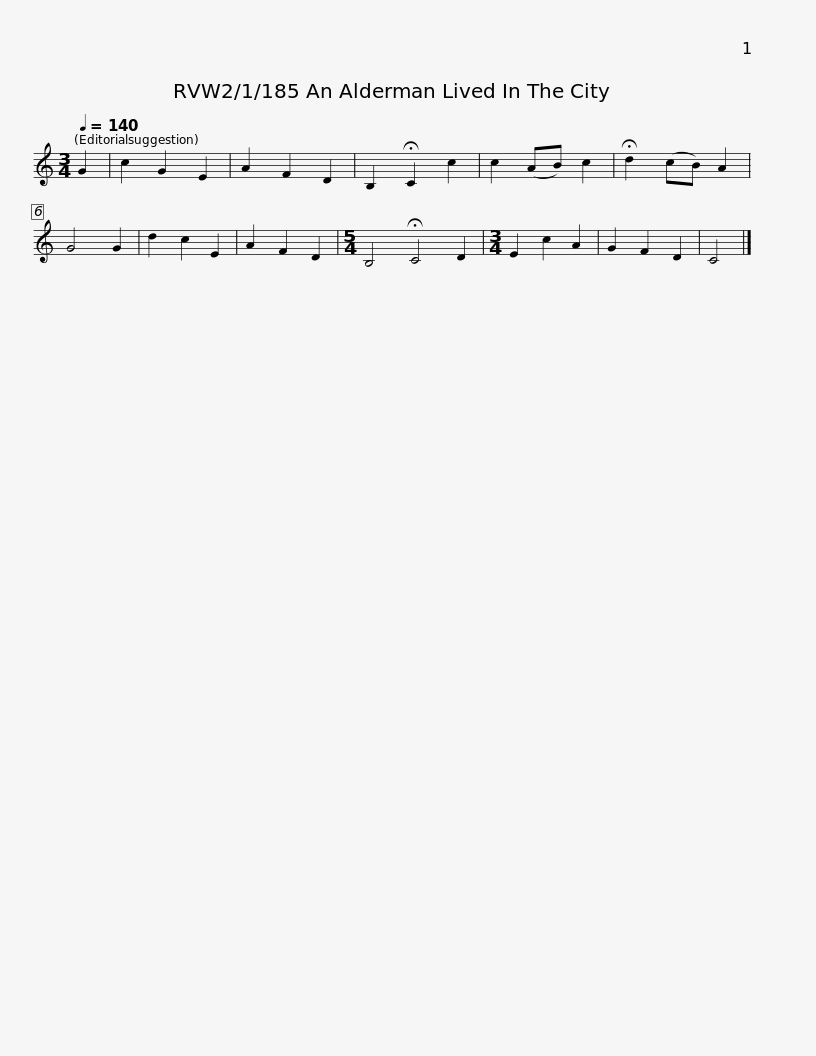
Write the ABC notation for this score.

X:1
L:1/8
Q:1/4=140
M:3/4
I:linebreak $
K:C
V:1 treble
V:1
 G2 | c2 G2 E2 | A2 F2 D2 | B,2 !fermata!C2 c2 | c2 (AB) c2 | %5
 !fermata!d2 (cB) A2 | G4 G2 |$ d2 c2 E2 | A2 F2 D2 |[M:5/4] B,4 !fermata!C4 D2 | %10
[M:3/4] E2 c2 A2 | G2 F2 D2 | C4 |] %13
